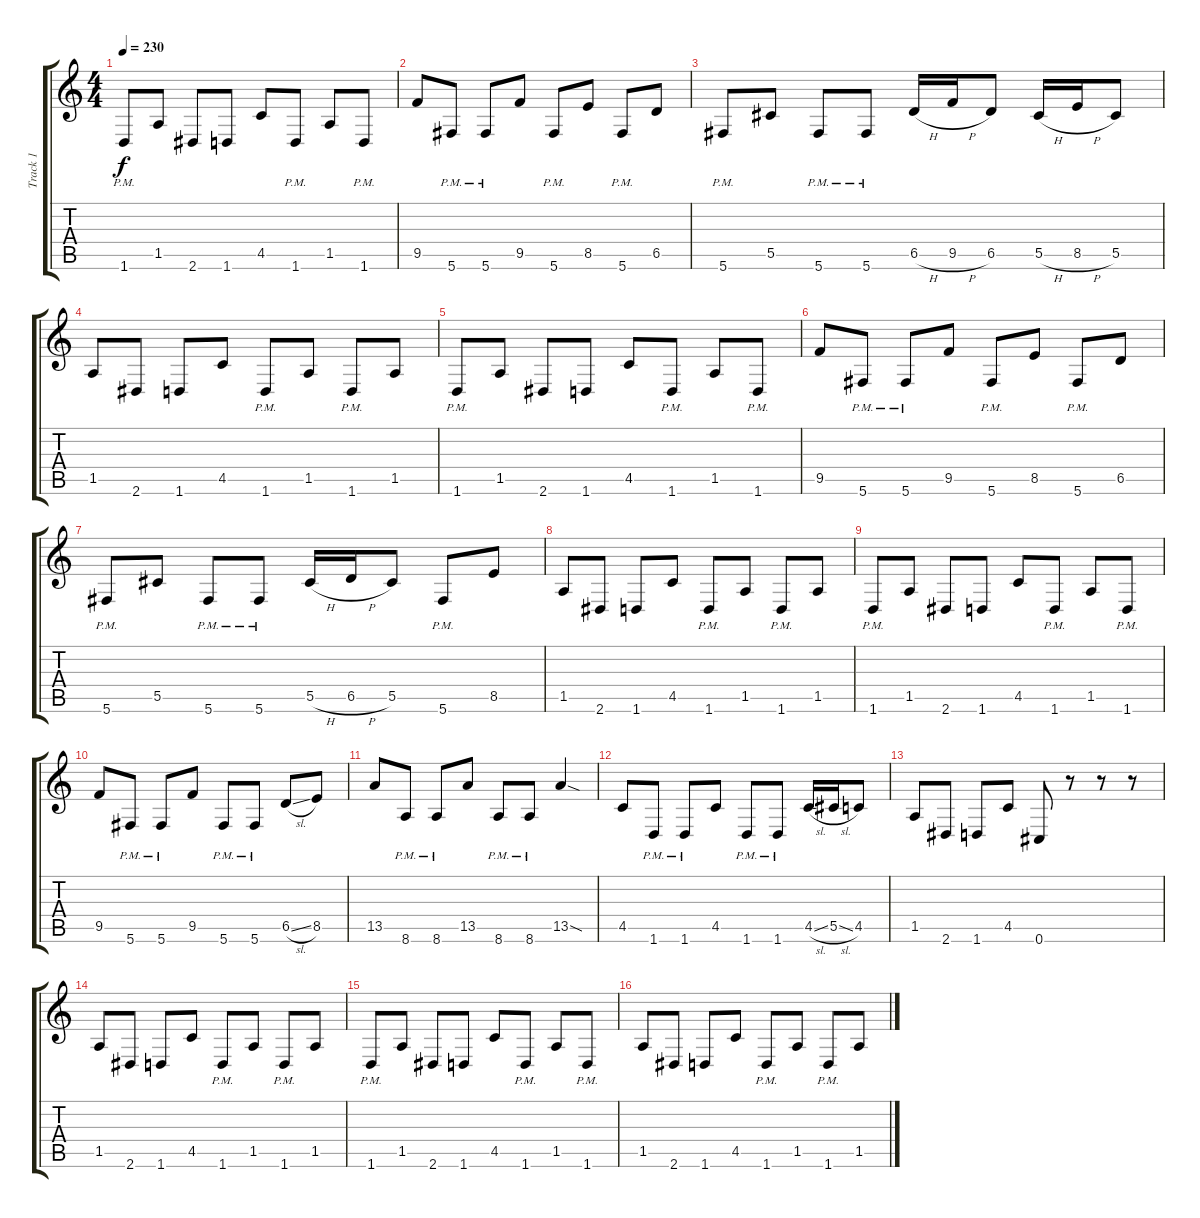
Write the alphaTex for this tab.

\track ("Track 1" "Track 1") {instrument distortionguitar}
\staff {score tabs}
\tuning (Eb4 Bb3 Gb3 Db3 Ab2 Db2) {hide}
\ts (4 4)
\tempo 230
\clef g2
\ks c
1.6{pm}.8{dy f} 1.5.8 2.6.8 1.6.8 4.5.8 1.6{pm}.8 1.5.8 1.6{pm}.8 |
9.5.8 5.6{pm}.8 5.6{pm}.8 9.5.8 5.6{pm}.8 8.5.8 5.6{pm}.8 6.5.8 |
5.6{pm}.8 5.5.8 5.6{pm}.8 5.6{pm}.8 6.5{h}.16 9.5{h}.16 6.5.8 5.5{h}.16 8.5{h}.16 5.5.8 |
1.5.8 2.6.8 1.6.8 4.5.8 1.6{pm}.8 1.5.8 1.6{pm}.8 1.5.8 |
1.6{pm}.8 1.5.8 2.6.8 1.6.8 4.5.8 1.6{pm}.8 1.5.8 1.6{pm}.8 |
9.5.8 5.6{pm}.8 5.6{pm}.8 9.5.8 5.6{pm}.8 8.5.8 5.6{pm}.8 6.5.8 |
5.6{pm}.8 5.5.8 5.6{pm}.8 5.6{pm}.8 5.5{h}.16 6.5{h}.16 5.5.8 5.6{pm}.8 8.5.8 |
1.5.8 2.6.8 1.6.8 4.5.8 1.6{pm}.8 1.5.8 1.6{pm}.8 1.5.8 |
1.6{pm}.8 1.5.8 2.6.8 1.6.8 4.5.8 1.6{pm}.8 1.5.8 1.6{pm}.8 |
9.5.8 5.6{pm}.8 5.6{pm}.8 9.5.8 5.6{pm}.8 5.6{pm}.8 6.5{sl}.8 8.5.8 |
13.5.8 8.6{pm}.8 8.6{pm}.8 13.5.8 8.6{pm}.8 8.6{pm}.8 13.5{sod}.4 |
4.5.8 1.6{pm}.8 1.6{pm}.8 4.5.8 1.6{pm}.8 1.6{pm}.8 4.5{sl}.16 5.5{sl}.16 4.5.8 |
1.5.8 2.6.8 1.6.8 4.5.8 0.6.8 r.8 r.8 r.8 |
1.5.8 2.6.8 1.6.8 4.5.8 1.6{pm}.8 1.5.8 1.6{pm}.8 1.5.8 |
1.6{pm}.8 1.5.8 2.6.8 1.6.8 4.5.8 1.6{pm}.8 1.5.8 1.6{pm}.8 |
1.5.8 2.6.8 1.6.8 4.5.8 1.6{pm}.8 1.5.8 1.6{pm}.8 1.5.8
